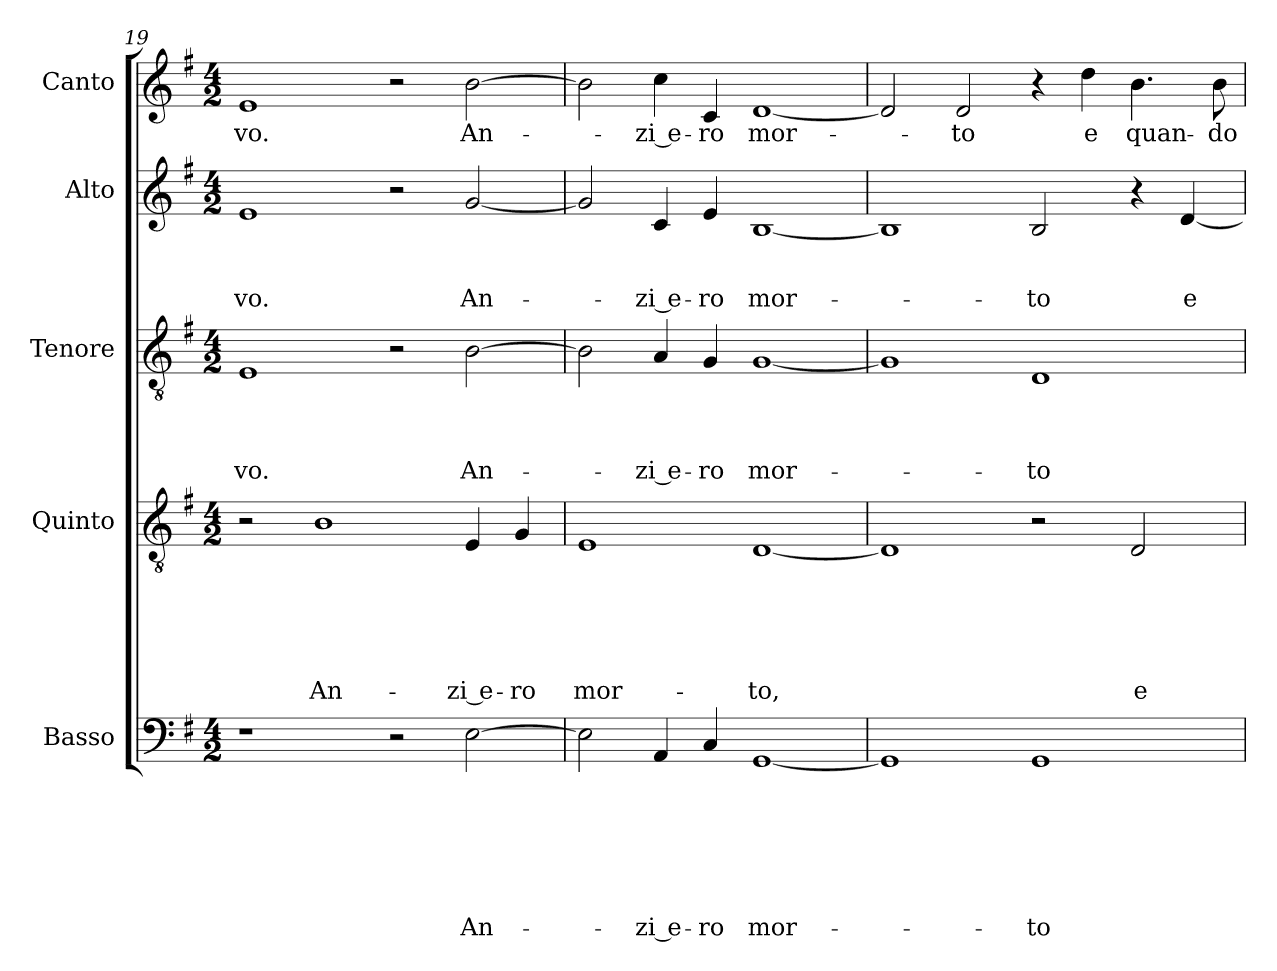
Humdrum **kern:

**kern	**text	**text	**text	**text	**text	**text	**text	**kern	**text	**text	**text	**text	**text	**text	**kern	**text	**text	**text	**text	**kern	**text	**text	**text	**kern	**text
*part5	*part5	*part5	*part5	*part5	*part5	*part5	*part5	*part4	*part4	*part4	*part4	*part4	*part4	*part4	*part3	*part3	*part3	*part3	*part3	*part2	*part2	*part2	*part2	*part1	*part1
*staff5	*staff5	*staff5	*staff5	*staff5	*staff5	*staff5	*staff5	*staff4	*staff4	*staff4	*staff4	*staff4	*staff4	*staff4	*staff3	*staff3	*staff3	*staff3	*staff3	*staff2	*staff2	*staff2	*staff2	*staff1	*staff1
*I"Basso	*	*	*	*	*	*	*	*I"Quinto	*	*	*	*	*	*	*I"Tenore	*	*	*	*	*I"Alto	*	*	*	*I"Canto	*
*I'B.	*	*	*	*	*	*	*	*I'Q.	*	*	*	*	*	*	*I'T.	*	*	*	*	*I'A.	*	*	*	*I'C.	*
*clefF4	*	*	*	*	*	*	*	*clefGv2	*	*	*	*	*	*	*clefGv2	*	*	*	*	*clefG2	*	*	*	*clefG2	*
*k[f#]	*	*	*	*	*	*	*	*k[f#]	*	*	*	*	*	*	*k[f#]	*	*	*	*	*k[f#]	*	*	*	*k[f#]	*
*G:	*	*	*	*	*	*	*	*G:	*	*	*	*	*	*	*G:	*	*	*	*	*G:	*	*	*	*G:	*
*M4/2	*	*	*	*	*	*	*	*M4/2	*	*	*	*	*	*	*M4/2	*	*	*	*	*M4/2	*	*	*	*M4/2	*
=19	=19	=19	=19	=19	=19	=19	=19	=19	=19	=19	=19	=19	=19	=19	=19	=19	=19	=19	=19	=19	=19	=19	=19	=19	=19
!	!	!	!	!	!	!	!	!	!	!	!	!	!	!	!	!	!	!	!LO:LY:b	!	!	!	!LO:LY:b	!	!LO:LY:b
1r	.	.	.	.	.	.	.	2r	.	.	.	.	.	.	1E	.	.	.	-vo.	1e	.	.	-vo.	1e	-vo.
!	!	!	!	!	!	!	!	!	!	!	!	!	!	!LO:LY:b	!	!	!	!	!	!	!	!	!	!	!
.	.	.	.	.	.	.	.	1B	.	.	.	.	.	An-	.	.	.	.	.	.	.	.	.	.	.
2r	.	.	.	.	.	.	.	.	.	.	.	.	.	.	2r	.	.	.	.	2r	.	.	.	2r	.
!	!	!	!	!	!	!	!LO:LY:b	!	!	!	!	!	!	!LO:LY:b:rj	!	!	!	!	!LO:LY:b	!	!	!	!LO:LY:b	!	!LO:LY:b
[>2E\	.	.	.	.	.	.	An-	4E/	.	.	.	.	.	-zi e-	[>2B\	.	.	.	An-	[<2g/	.	.	An-	[>2b\	An-
!	!	!	!	!	!	!	!	!	!	!	!	!	!	!LO:LY:b	!	!	!	!	!	!	!	!	!	!	!
.	.	.	.	.	.	.	.	4G/	.	.	.	.	.	-ro	.	.	.	.	.	.	.	.	.	.	.
=20	=20	=20	=20	=20	=20	=20	=20	=20	=20	=20	=20	=20	=20	=20	=20	=20	=20	=20	=20	=20	=20	=20	=20	=20	=20
!	!	!	!	!	!	!	!	!	!	!	!	!	!	!LO:LY:b	!	!	!	!	!	!	!	!	!	!	!
2E\]	.	.	.	.	.	.	.	1E	.	.	.	.	.	mor-	2B\]	.	.	.	.	2g/]	.	.	.	2b\]	.
!	!	!	!	!	!	!	!LO:LY:b:rj	!	!	!	!	!	!	!	!	!	!	!	!LO:LY:b:rj	!	!	!	!LO:LY:b:rj	!	!LO:LY:b:rj
4AA/	.	.	.	.	.	.	-zi e-	.	.	.	.	.	.	.	4A/	.	.	.	-zi e-	4c/	.	.	-zi e-	4cc\	-zi e-
!	!	!	!	!	!	!	!LO:LY:b:rj	!	!	!	!	!	!	!	!	!	!	!	!LO:LY:b:rj	!	!	!	!LO:LY:b:rj	!	!LO:LY:b:rj
4C/	.	.	.	.	.	.	-ro	.	.	.	.	.	.	.	4G/	.	.	.	-ro	4e/	.	.	-ro	4c/	-ro
!	!	!	!	!	!	!	!LO:LY:b	!	!	!	!	!	!	!LO:LY:b	!	!	!	!	!LO:LY:b	!	!	!	!LO:LY:b	!	!LO:LY:b
[<1GG	.	.	.	.	.	.	mor-	[<1D	.	.	.	.	.	-to,	[<1G	.	.	.	mor-	[<1B	.	.	mor-	[<1d	mor-
=21	=21	=21	=21	=21	=21	=21	=21	=21	=21	=21	=21	=21	=21	=21	=21	=21	=21	=21	=21	=21	=21	=21	=21	=21	=21
1GG]	.	.	.	.	.	.	.	1D]	.	.	.	.	.	.	1G]	.	.	.	.	1B]	.	.	.	2d/]	.
!	!	!	!	!	!	!	!	!	!	!	!	!	!	!	!	!	!	!	!	!	!	!	!	!	!LO:LY:b
.	.	.	.	.	.	.	.	.	.	.	.	.	.	.	.	.	.	.	.	.	.	.	.	2d/	-to
!	!	!	!	!	!	!	!LO:LY:b	!	!	!	!	!	!	!	!	!	!	!	!LO:LY:b	!	!	!	!LO:LY:b	!	!
1GG	.	.	.	.	.	.	-to	2r	.	.	.	.	.	.	1D	.	.	.	-to	2B/	.	.	-to	4r	.
!	!	!	!	!	!	!	!	!	!	!	!	!	!	!	!	!	!	!	!	!	!	!	!	!	!LO:LY:b
.	.	.	.	.	.	.	.	.	.	.	.	.	.	.	.	.	.	.	.	.	.	.	.	4dd\	e
!	!	!	!	!	!	!	!	!	!	!	!	!	!	!LO:LY:b	!	!	!	!	!	!	!	!	!	!	!LO:LY:b
.	.	.	.	.	.	.	.	2D/	.	.	.	.	.	e	.	.	.	.	.	4r	.	.	.	4.b\	quan-
!	!	!	!	!	!	!	!	!	!	!	!	!	!	!	!	!	!	!	!	!	!	!	!LO:LY:b:rj	!	!
.	.	.	.	.	.	.	.	.	.	.	.	.	.	.	.	.	.	.	.	[<4d/	.	.	e	.	.
!	!	!	!	!	!	!	!	!	!	!	!	!	!	!	!	!	!	!	!	!	!	!	!	!	!LO:LY:b
.	.	.	.	.	.	.	.	.	.	.	.	.	.	.	.	.	.	.	.	.	.	.	.	8b\	-do
=	=	=	=	=	=	=	=	=	=	=	=	=	=	=	=	=	=	=	=	=	=	=	=	=	=
*-	*-	*-	*-	*-	*-	*-	*-	*-	*-	*-	*-	*-	*-	*-	*-	*-	*-	*-	*-	*-	*-	*-	*-	*-	*-
